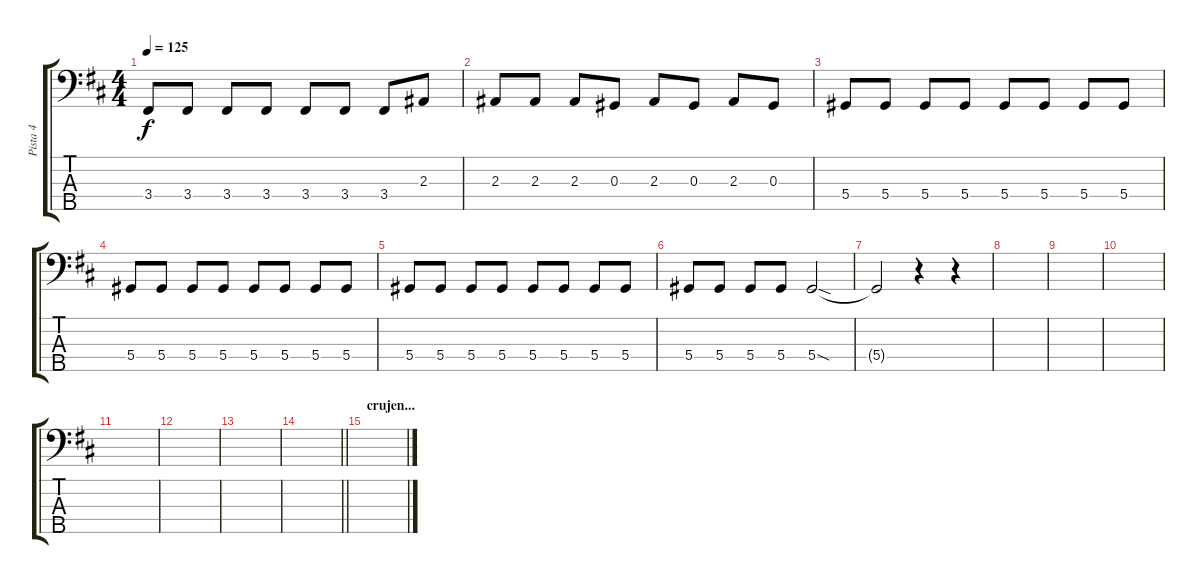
\track ("Pista 4" "Pista 4") {instrument electricbasspick}
\staff {score tabs}
\tuning (Gb2 Db2 Ab1 Eb1 Bb0) {hide}
\ts (4 4)
\tempo 125
\clef f4
\ks d
3.4.8{dy f} 3.4.8 3.4.8 3.4.8 3.4.8 3.4.8 3.4.8 2.3.8 |
2.3.8 2.3.8 2.3.8 0.3.8 2.3.8 0.3.8 2.3.8 0.3.8 |
5.4.8 5.4.8 5.4.8 5.4.8 5.4.8 5.4.8 5.4.8 5.4.8 |
5.4.8 5.4.8 5.4.8 5.4.8 5.4.8 5.4.8 5.4.8 5.4.8 |
5.4.8 5.4.8 5.4.8 5.4.8 5.4.8 5.4.8 5.4.8 5.4.8 |
5.4.8 5.4.8 5.4.8 5.4.8 5.4{sod}.2 |
5.4{t}.2 r.4 r.4 |
|
|
|
|
|
|
\barLineRight lightlight
|
\section ("" "crujen...")
